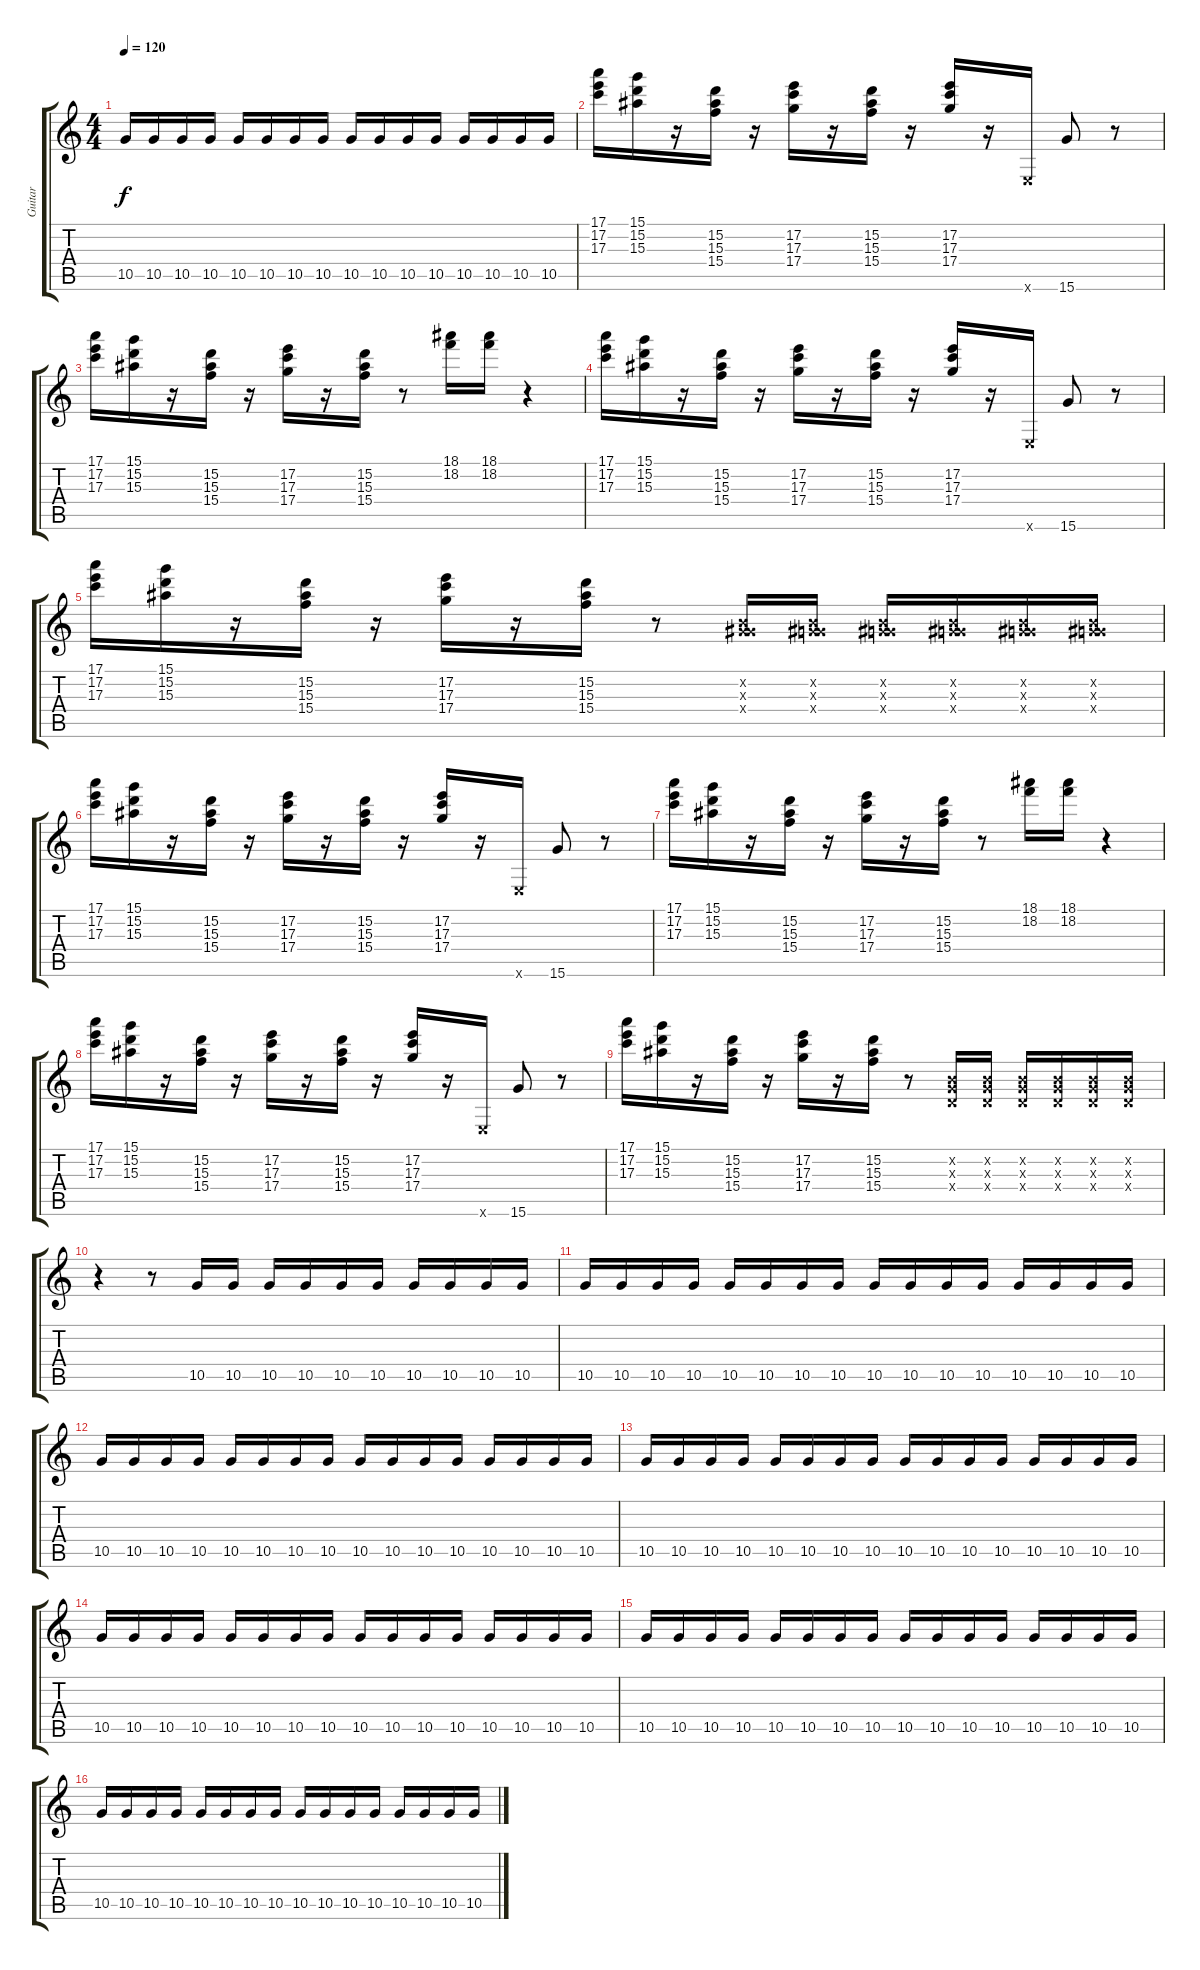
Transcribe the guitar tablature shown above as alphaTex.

\track ("Guitar" "Guitar") {instrument electricguitarclean}
\staff {score tabs}
\tuning (E4 B3 G3 D3 A2 E2) {hide}
\ts (4 4)
\tempo 120
\clef g2
\ks c
10.5.16{dy f volume 13} 10.5.16 10.5.16 10.5.16 10.5.16 10.5.16 10.5.16 10.5.16 10.5.16 10.5.16 10.5.16 10.5.16 10.5.16 10.5.16 10.5.16 10.5.16 |
(17.1 17.2 17.3).16 (15.1 15.2 15.3).16 r.16 (15.2 15.3 15.4).16 r.16 (17.2 17.3 17.4).16 r.16 (15.2 15.3 15.4).16 r.16 (17.2 17.3 17.4).16 r.16 0.6{x}.16 15.6.8 r.8 |
(17.1 17.2 17.3).16 (15.1 15.2 15.3).16 r.16 (15.2 15.3 15.4).16 r.16 (17.2 17.3 17.4).16 r.16 (15.2 15.3 15.4).16 r.8 (18.1 18.2).16 (18.1 18.2).16 r.4 |
(17.1 17.2 17.3).16 (15.1 15.2 15.3).16 r.16 (15.2 15.3 15.4).16 r.16 (17.2 17.3 17.4).16 r.16 (15.2 15.3 15.4).16 r.16 (17.2 17.3 17.4).16 r.16 0.6{x}.16 15.6.8 r.8 |
(17.1 17.2 17.3).16 (15.1 15.2 15.3).16 r.16 (15.2 15.3 15.4).16 r.16 (17.2 17.3 17.4).16 r.16 (15.2 15.3 15.4).16 r.8 (0.2{x} 0.3{x} 6.4{x}).16 (0.2{x} 0.3{x} 6.4{x}).16 (0.2{x} 0.3{x} 6.4{x}).16 (0.2{x} 0.3{x} 6.4{x}).16 (0.2{x} 0.3{x} 6.4{x}).16 (0.2{x} 0.3{x} 6.4{x}).16 |
(17.1 17.2 17.3).16 (15.1 15.2 15.3).16 r.16 (15.2 15.3 15.4).16 r.16 (17.2 17.3 17.4).16 r.16 (15.2 15.3 15.4).16 r.16 (17.2 17.3 17.4).16 r.16 0.6{x}.16 15.6.8 r.8 |
(17.1 17.2 17.3).16 (15.1 15.2 15.3).16 r.16 (15.2 15.3 15.4).16 r.16 (17.2 17.3 17.4).16 r.16 (15.2 15.3 15.4).16 r.8 (18.1 18.2).16 (18.1 18.2).16 r.4 |
(17.1 17.2 17.3).16 (15.1 15.2 15.3).16 r.16 (15.2 15.3 15.4).16 r.16 (17.2 17.3 17.4).16 r.16 (15.2 15.3 15.4).16 r.16 (17.2 17.3 17.4).16 r.16 0.6{x}.16 15.6.8 r.8 |
(17.1 17.2 17.3).16 (15.1 15.2 15.3).16 r.16 (15.2 15.3 15.4).16 r.16 (17.2 17.3 17.4).16 r.16 (15.2 15.3 15.4).16 r.8 (0.2{x} 0.3{x} 0.4{x}).16 (0.2{x} 0.3{x} 0.4{x}).16 (0.2{x} 0.3{x} 0.4{x}).16 (0.2{x} 0.3{x} 0.4{x}).16 (0.2{x} 0.3{x} 0.4{x}).16 (0.2{x} 0.3{x} 0.4{x}).16 |
r.4 r.8 10.5.16{volume 9} 10.5.16 10.5.16 10.5.16 10.5.16 10.5.16 10.5.16 10.5.16 10.5.16 10.5.16 |
10.5.16 10.5.16 10.5.16 10.5.16 10.5.16 10.5.16 10.5.16 10.5.16 10.5.16 10.5.16 10.5.16 10.5.16 10.5.16 10.5.16 10.5.16 10.5.16 |
10.5.16 10.5.16 10.5.16 10.5.16 10.5.16 10.5.16 10.5.16 10.5.16 10.5.16 10.5.16 10.5.16 10.5.16 10.5.16 10.5.16 10.5.16 10.5.16 |
10.5.16 10.5.16 10.5.16 10.5.16 10.5.16 10.5.16 10.5.16 10.5.16 10.5.16 10.5.16 10.5.16 10.5.16 10.5.16 10.5.16 10.5.16 10.5.16 |
10.5.16 10.5.16 10.5.16 10.5.16 10.5.16 10.5.16 10.5.16 10.5.16 10.5.16 10.5.16 10.5.16 10.5.16 10.5.16 10.5.16 10.5.16 10.5.16 |
10.5.16 10.5.16 10.5.16 10.5.16 10.5.16 10.5.16 10.5.16 10.5.16 10.5.16 10.5.16 10.5.16 10.5.16 10.5.16 10.5.16 10.5.16 10.5.16 |
10.5.16 10.5.16 10.5.16 10.5.16 10.5.16 10.5.16 10.5.16 10.5.16 10.5.16 10.5.16 10.5.16 10.5.16 10.5.16 10.5.16 10.5.16 10.5.16
